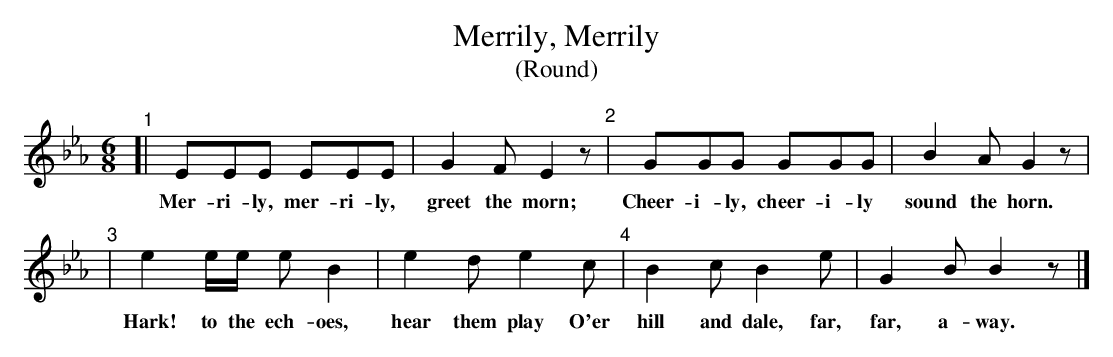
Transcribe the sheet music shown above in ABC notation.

X:1
T: Merrily, Merrily
T: (Round)
M: 6/8
L: 1/8
K: Eb
"^1"[| EEE EEE | G2F E2z "^2"| GGG GGG | B2A G2z |
w: Mer-ri-ly, mer-ri-ly, greet the morn; Cheer-i-ly, cheer-i-ly sound the horn.
"^3"| e2e/e/ eB2 | e2d e2c "^4"| B2c B2e | G2B B2z |]
w: Hark! to the ech-oes, hear them play O'er hill and dale, far, far, a-way.
